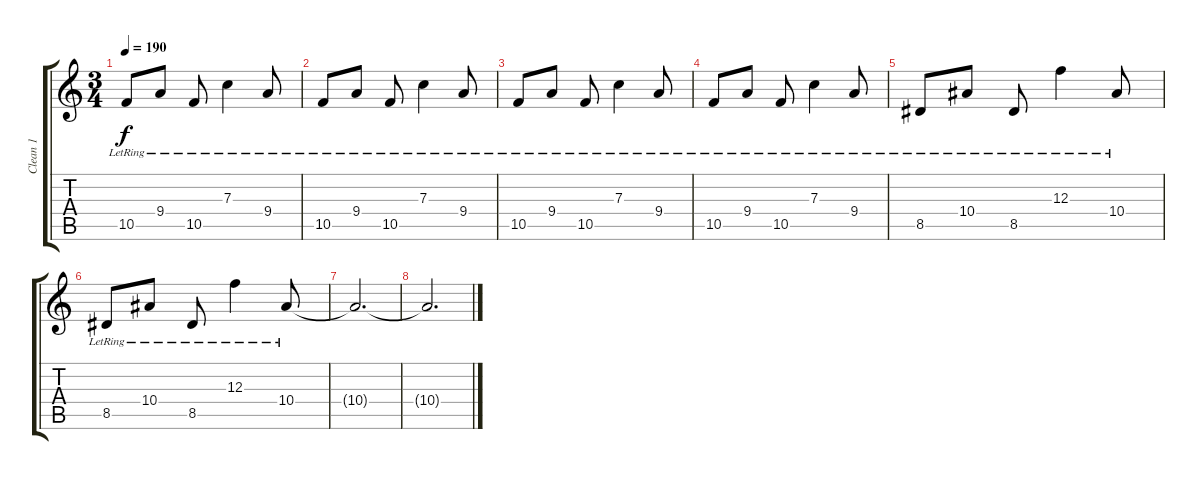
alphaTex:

\track ("Clean 1" "Clean 1") {instrument electricguitarclean}
\staff {score tabs}
\tuning (D4 A3 F3 C3 G2 C2) {hide}
\ts (3 4)
\tempo 190
\clef g2
\ks c
10.5{lr}.8{dy f} 9.4{lr}.8 10.5{lr}.8 7.3{lr}.4 9.4{lr}.8 |
10.5{lr}.8 9.4{lr}.8 10.5{lr}.8 7.3{lr}.4 9.4{lr}.8 |
10.5{lr}.8 9.4{lr}.8 10.5{lr}.8 7.3{lr}.4 9.4{lr}.8 |
10.5{lr}.8 9.4{lr}.8 10.5{lr}.8 7.3{lr}.4 9.4{lr}.8 |
8.5{lr}.8 10.4{lr}.8 8.5{lr}.8 12.3{lr}.4 10.4{lr}.8 |
8.5{lr}.8 10.4{lr}.8 8.5{lr}.8 12.3{lr}.4 10.4{lr}.8 |
10.4{t}.2{d} |
10.4{t}.2{d}
